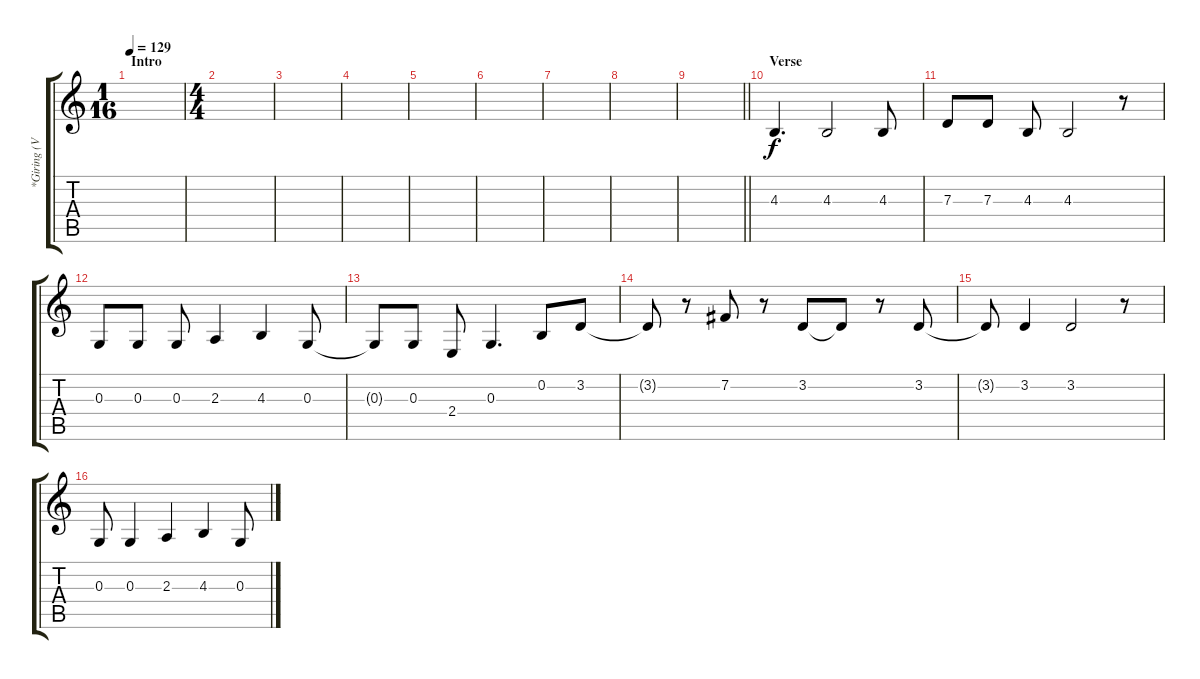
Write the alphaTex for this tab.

\track ("*Giring (Vocal)" "*Giring (V") {instrument oboe}
\staff {score tabs}
\tuning (E4 B3 G3 D3 A2 E2) {hide}
\ts (1 16)
\section ("" "Intro")
\tempo 129
\clef g2
\ks c
|
\ts (4 4)
|
|
|
|
|
|
|
\barLineRight lightlight
|
\section ("" "Verse")
4.3.4{d} 4.3.2 4.3.8 |
7.3.8 7.3.8 4.3.8 4.3.2 r.8 |
0.3.8 0.3.8 0.3.8 2.3.4 4.3.4 0.3.8 |
0.3{t}.8 0.3.8 2.4.8 0.3.4{d} 0.2.8 3.2.8 |
3.2{t}.8 r.8 7.2.8 r.8 3.2.8 3.2{t}.8 r.8 3.2.8 |
3.2{t}.8 3.2.4 3.2.2 r.8 |
0.3.8 0.3.4 2.3.4 4.3.4 0.3.8
